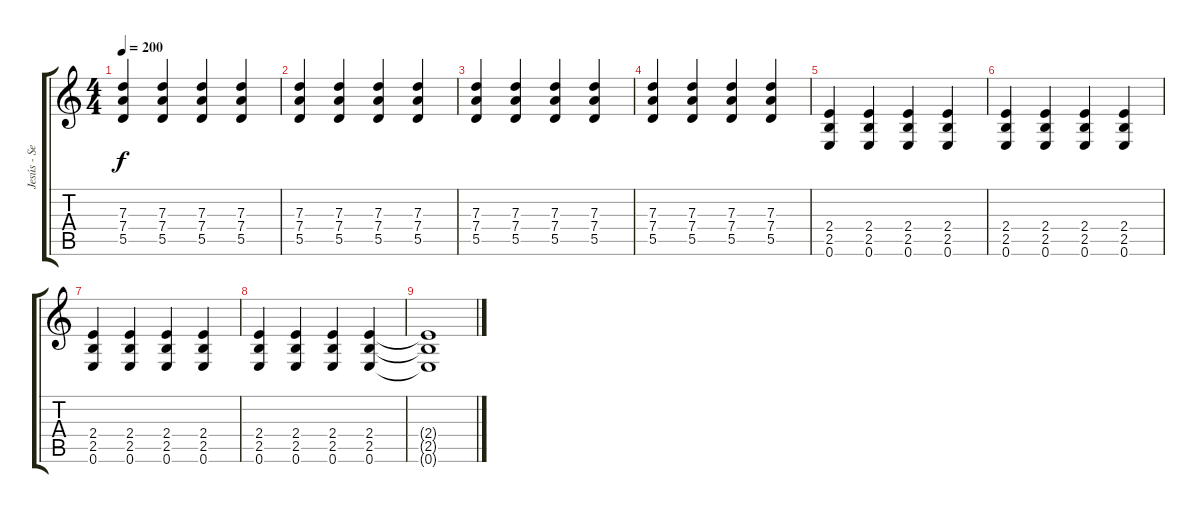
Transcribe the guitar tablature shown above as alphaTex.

\track ("Jesús - Segunda Guitarra" "Jesús - Se") {instrument overdrivenguitar}
\staff {score tabs}
\tuning (E4 B3 G3 D3 A2 E2) {hide}
\ts (4 4)
\tempo 200
\clef g2
\ks c
(7.3 7.4 5.5).4{dy f} (7.3 7.4 5.5).4 (7.3 7.4 5.5).4 (7.3 7.4 5.5).4 |
(7.3 7.4 5.5).4 (7.3 7.4 5.5).4 (7.3 7.4 5.5).4 (7.3 7.4 5.5).4 |
(7.3 7.4 5.5).4 (7.3 7.4 5.5).4 (7.3 7.4 5.5).4 (7.3 7.4 5.5).4 |
(7.3 7.4 5.5).4 (7.3 7.4 5.5).4 (7.3 7.4 5.5).4 (7.3 7.4 5.5).4 |
(2.4 2.5 0.6).4 (2.4 2.5 0.6).4 (2.4 2.5 0.6).4 (2.4 2.5 0.6).4 |
(2.4 2.5 0.6).4 (2.4 2.5 0.6).4 (2.4 2.5 0.6).4 (2.4 2.5 0.6).4 |
(2.4 2.5 0.6).4 (2.4 2.5 0.6).4 (2.4 2.5 0.6).4 (2.4 2.5 0.6).4 |
(2.4 2.5 0.6).4 (2.4 2.5 0.6).4 (2.4 2.5 0.6).4 (2.4 2.5 0.6).4 |
(2.4{t} 2.5{t} 0.6{t}).1
